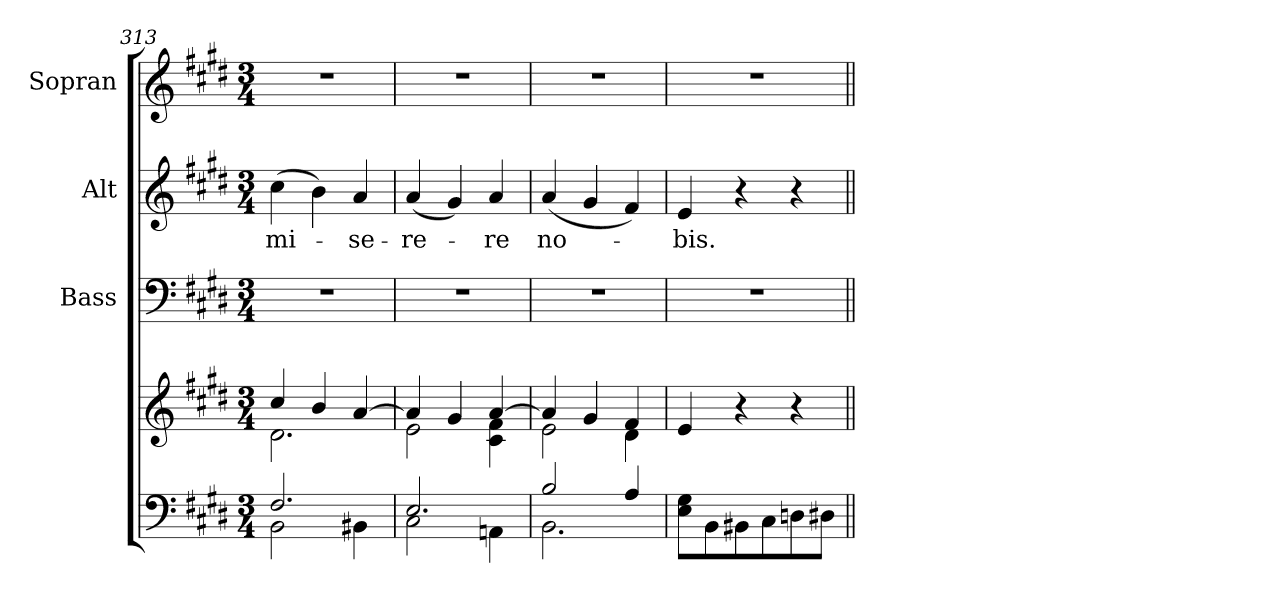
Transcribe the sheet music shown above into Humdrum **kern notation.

**kern	**kern	**kern	**kern	**text	**kern
*part4	*part4	*part3	*part2	*part2	*part1
*staff5	*staff4	*staff3	*staff2	*staff2	*staff1
*	*	*I"Bass	*I"Alt	*	*I"Sopran
*	*	*I'B.	*I'A.	*	*I'S.
*clefF4	*clefG2	*clefF4	*clefG2	*	*clefG2
*k[f#c#g#d#]	*k[f#c#g#d#]	*k[f#c#g#d#]	*k[f#c#g#d#]	*	*k[f#c#g#d#]
*E:	*E:	*E:	*E:	*	*E:
*M3/4	*M3/4	*M3/4	*M3/4	*	*M3/4
=313	=313	=313	=313	=313	=313
*^	*^	*	*	*	*
!	!	!	!	!	!	!LO:LY:b	!
2.F#/	2BB\	4cc#/	2.d#\	2.r	(>4cc#\	mi-	2.r
.	.	4b/	.	.	4b\)	.	.
!	!	!	!	!	!	!LO:LY:b	!
.	4BB#X\	[>4a/	.	.	4a/	-se-	.
!!LO:PB:g=z
=314	=314	=314	=314	=314	=314	=314	=314
!	!	!	!	!	!	!LO:LY:b	!
2.E/	2C#\	4a/]	2e\	2.r	(<4a/	-re-	2.r
.	.	4g#/	.	.	4g#/)	.	.
!	!	!	!	!	!	!LO:LY:b	!
.	4AAn\	[>4a/	4c#\ 4f#\	.	4a/	-re	.
=315	=315	=315	=315	=315	=315	=315	=315
!	!	!	!	!	!	!LO:LY:b	!
2B/	2.BB\	4a/]	2e\	2.r	(<4a/	no-	2.r
.	.	4g#/	.	.	4g#/	.	.
4A/	.	4f#/	4d#\	.	4f#/)	.	.
*v	*v	*	*	*	*	*	*
=316	=316	=316	=316	=316	=316	=316
!	!	!	!	!	!LO:LY:b	!
*	*v	*v	*	*	*	*
8E\ 8G#\L	4e/	2.r	4e/	-bis.	2.r
8BB\	.	.	.	.	.
8BB#X\	4r	.	4r	.	.
8C#\	.	.	.	.	.
8Dn\	4r	.	4r	.	.
8D#X\J	.	.	.	.	.
=||	=||	=||	=||	=||	=||
*-	*-	*-	*-	*-	*-
